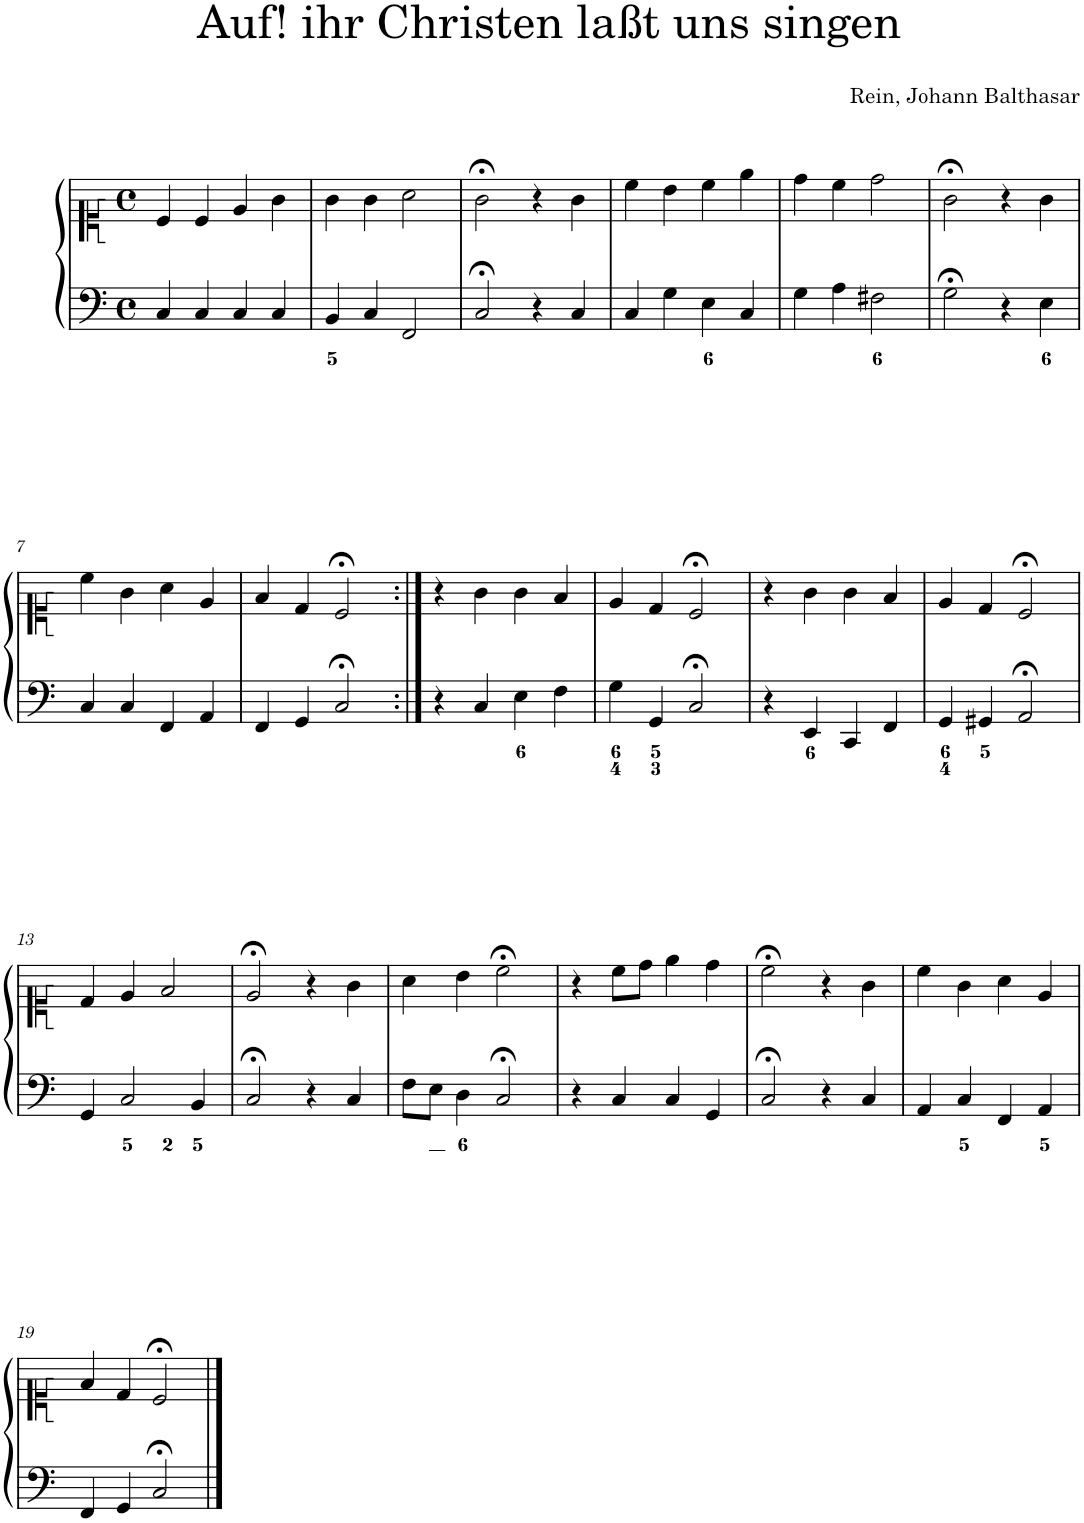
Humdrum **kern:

**kern	**kern
*part1	*part1
*staff2	*staff1
*I"Piano	*
*I'Pno.	*
*clefF4	*clefC1
*k[]	*k[]
*M4/4	*M4/4
*met(c)	*met(c)
=1	=1
4C/	4c/
4C/	4c/
4C/	4e/
4C/	4g\
=2	=2
4BB/	4g\
4C/	4g\
2FF/	2a\
=3	=3
2C;</	2g;<\
4r	4r
4C/	4g\
=4	=4
4C/	4cc\
4G\	4b\
4E\	4cc\
4C/	4ee\
=5	=5
4G\	4dd\
4A\	4cc\
2F#X\	2dd\
=6	=6
2G;<\	2g;<\
4r	4r
4E\	4g\
!!LO:LB:g=z
=7	=7
4C/	4cc\
4C/	4g\
4FF/	4a\
4AA/	4e/
=8	=8
4FF/	4f/
4GG/	4d/
2C;</	2c;</
=9:|!	=9:|!
4r	4r
4C/	4g\
4E\	4g\
4F\	4f/
=10	=10
4G\	4e/
4GG/	4d/
2C;</	2c;</
=11	=11
4r	4r
4EE/	4g\
4CC/	4g\
4FF/	4f/
=12	=12
4GG/	4e/
4GG#X/	4d/
2AA;</	2c;</
!!LO:LB:g=z
=13	=13
4GG/	4d/
2C/	4e/
.	2f/
4BB/	.
=14	=14
2C;</	2e;</
4r	4r
4C/	4g\
=15	=15
8F\L	4a\
8E\J	.
4D\	4b\
2C;</	2cc;<\
=16	=16
4r	4r
4C/	8cc\L
.	8dd\J
4C/	4ee\
4GG/	4dd\
=17	=17
2C;</	2cc;<\
4r	4r
4C/	4g\
=18	=18
4AA/	4cc\
4C/	4g\
4FF/	4a\
4AA/	4e/
!!LO:LB:g=z
=19	=19
4FF/	4f/
4GG/	4d/
2C;</	2c;</
==	==
*-	*-
